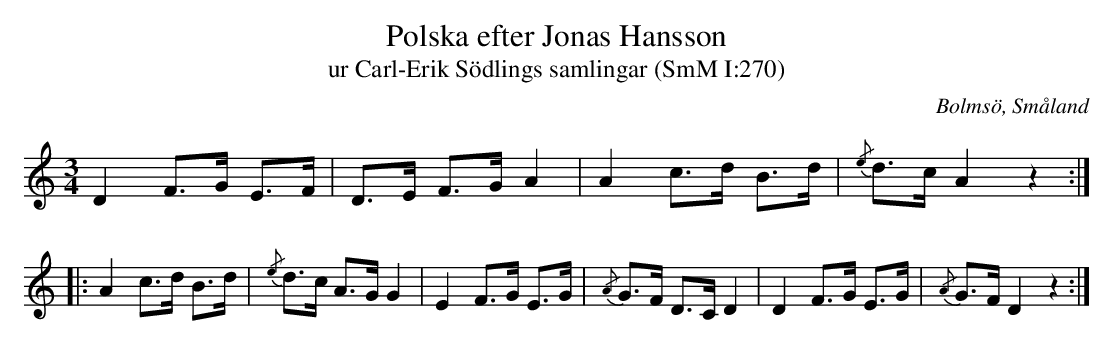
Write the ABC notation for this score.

X:1
T:Polska efter Jonas Hansson
T:ur Carl-Erik Södlings samlingar (SmM I:270)
O:Bolmsö, Småland
M:3/4
L:1/8
K:Ddor
D2 F>G E>F|D>E F>G A2|A2 c>d B>d|{/e}d>c A2 z2:|
|:A2 c>d B>d|{/e}d>c A>G G2|E2 F>G E>G|{/A}G>F D>C D2|D2 F>G E>G|{/A}G>F D2 z2:|
